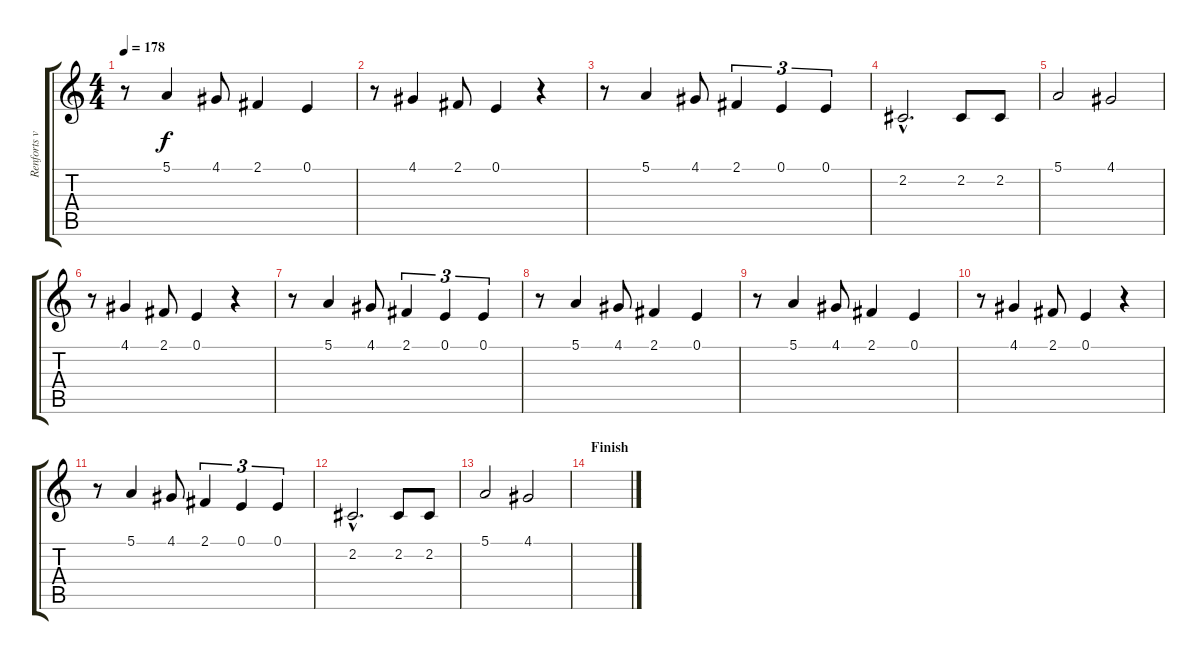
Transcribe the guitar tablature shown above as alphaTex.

\track ("Renforts voix" "Renforts v") {instrument oboe}
\staff {score tabs}
\tuning (E4 B3 G3 D3 A2 E2) {hide}
\ts (4 4)
\tempo 178
\clef g2
\ks c
r.8{dy f} 5.1.4 4.1.8 2.1.4 0.1.4 |
r.8 4.1.4 2.1.8 0.1.4 r.4 |
r.8 5.1.4 4.1.8 2.1.4{tu (3 2)} 0.1.4{tu (3 2)} 0.1.4{tu (3 2)} |
2.2{hac}.2{d} 2.2.8 2.2.8 |
5.1.2 4.1.2 |
r.8 4.1.4 2.1.8 0.1.4 r.4 |
r.8 5.1.4 4.1.8 2.1.4{tu (3 2)} 0.1.4{tu (3 2)} 0.1.4{tu (3 2)} |
r.8 5.1.4 4.1.8 2.1.4 0.1.4 |
r.8 5.1.4 4.1.8 2.1.4 0.1.4 |
r.8 4.1.4 2.1.8 0.1.4 r.4 |
r.8 5.1.4 4.1.8 2.1.4{tu (3 2)} 0.1.4{tu (3 2)} 0.1.4{tu (3 2)} |
2.2{hac}.2{d} 2.2.8 2.2.8 |
5.1.2 4.1.2 |
\section ("" "Finish")
